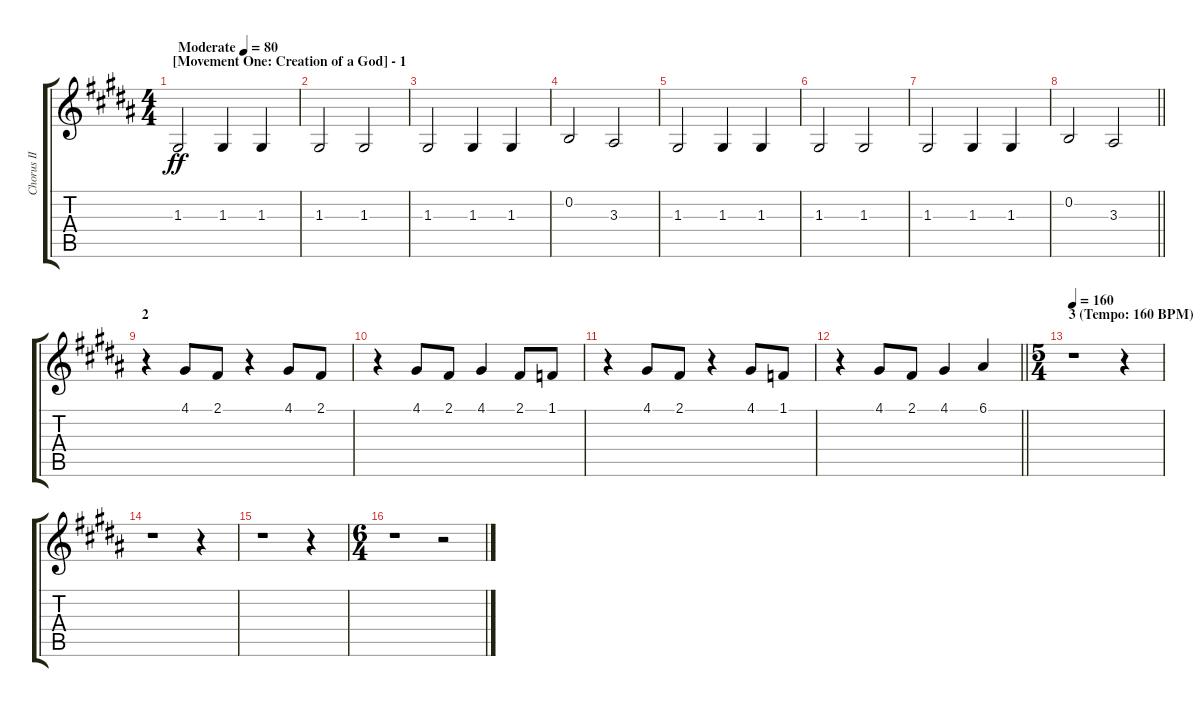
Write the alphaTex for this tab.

\track ("Chorus II" "Chorus II") {instrument voiceoohs}
\staff {score tabs}
\tuning (E4 B3 G3 D3 A2 E2) {hide}
\ts (4 4)
\section ("" "[Movement One: Creation of a God] - 1")
\tempo (80 "Moderate")
\clef g2
\ks b
1.3.2{dy ff instrument voiceoohs} 1.3.4 1.3.4 |
1.3.2 1.3.2 |
1.3.2 1.3.4 1.3.4 |
0.2.2 3.3.2 |
1.3.2 1.3.4 1.3.4 |
1.3.2 1.3.2 |
1.3.2 1.3.4 1.3.4 |
\barLineRight lightlight
0.2.2 3.3.2 |
\section ("" "2")
r.4 4.1.8 2.1.8 r.4 4.1.8 2.1.8 |
r.4 4.1.8 2.1.8 4.1.4 2.1.8 1.1.8 |
r.4 4.1.8 2.1.8 r.4 4.1.8 1.1.8 |
\barLineRight lightlight
r.4 4.1.8 2.1.8 4.1.4 6.1.4 |
\ts (5 4)
\section ("" "3 (Tempo: 160 BPM)")
\tempo 160
r.1 r.4 |
r.1 r.4 |
r.1 r.4 |
\ts (6 4)
r.1 r.2
